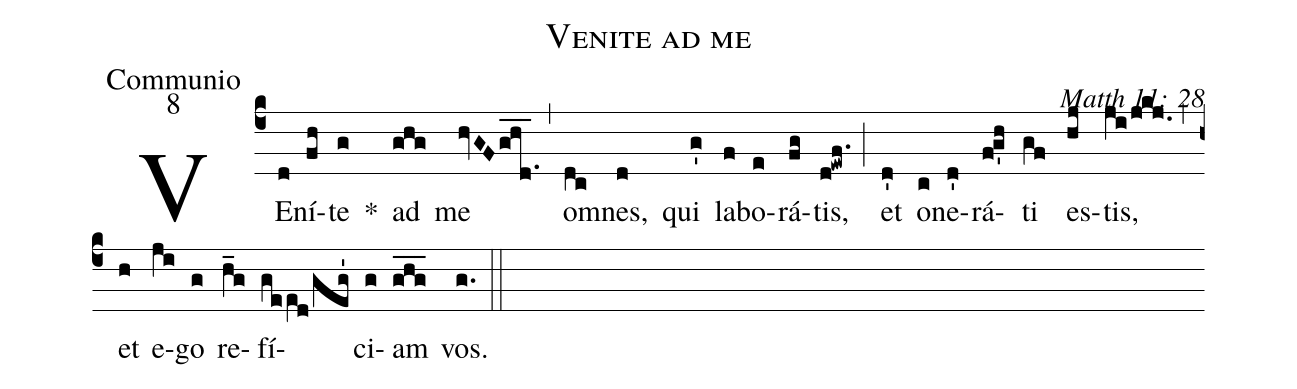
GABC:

name: Venite ad me;
office-part: Communio;
mode: 8;
commentary: Matth 11: 28;
%%
(c4) VE(d)ní(fh)te(g) *() ad(ghg) me(hvGFghd.1___) (,) om(dc)nes,(d) qui(g') la(f)bo(e)rá(fg)tis,(d!ewf.) (;) et(d') o(c)ne(d')rá(fg'h)ti(gf) es(hj)tis,(ji/jkj.) (,) et(h) e(ji)go(g) re(h_g)fí(gee[ll:1]d/geg')ci(g)am(ghg___) vos.(g.) (::)
